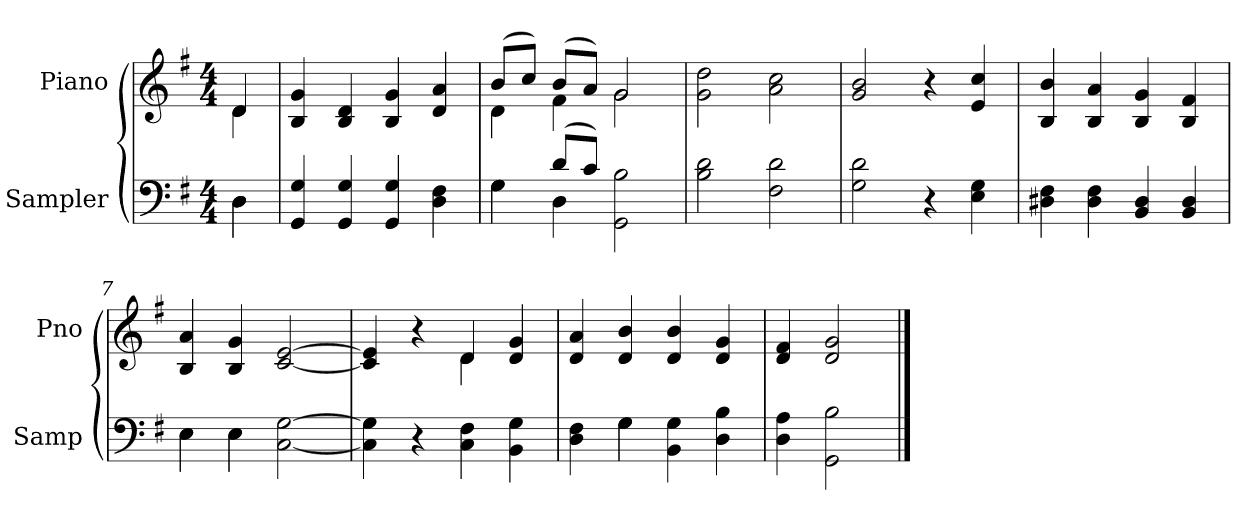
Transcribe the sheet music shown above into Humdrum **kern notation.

**kern	**kern
*part2	*part1
*staff2	*staff1
*I"Sampler	*I"Piano
*I'Samp	*I'Pno
*clefF4	*clefG2
*k[f#]	*k[f#]
*G:	*G:
*M4/4	*M4/4
=1	=1
*^	*^
4D\	4D	4d/	4d
*v	*v	*	*
*	*v	*v
=2	=2
4GG 4G	4B 4g
4GG 4G	4B 4d
4GG 4G	4B 4g
4D 4F#	4d 4a
=3	=3
*^	*^
4G\	4G	(8b/L	4d
.	.	8cc/J)	.
(8d/L	4D	(8b/L	4f#
8c/J)	.	8a/J)	.
2GG 2B	2ryy	2g/	2g
*v	*v	*	*
*	*v	*v
=4	=4
2B 2d	2g 2dd
2F# 2d	2a 2cc
=5	=5
2G 2d	2g 2b
4r	4r
4E 4G	4e 4cc
=6	=6
4D#X 4F#	4B 4b
4D# 4F#	4B 4a
4BB 4D#	4B 4g
4BB 4D#	4B 4f#
=7	=7
*^	*
4E\	4E	4B 4a
4E\	4E	4B 4g
[2C [2G	2ryy	[2c [2e
*v	*v	*
=8	=8
*	*^
4C] 4G]	4c] 4e]	2ryy
4r	4r	.
4C 4F#	4d/	4d
4BB 4G	4d 4g	4ryy
*	*v	*v
=9	=9
*^	*
4D 4F#	4ryy	4d 4a
4G\	4G	4d 4b
4BB 4G	2ryy	4d 4b
4D 4B	.	4d 4g
*v	*v	*
=10	=10
4D 4A	4d 4f#
2GG 2B	2d 2g
==	==
*-	*-
